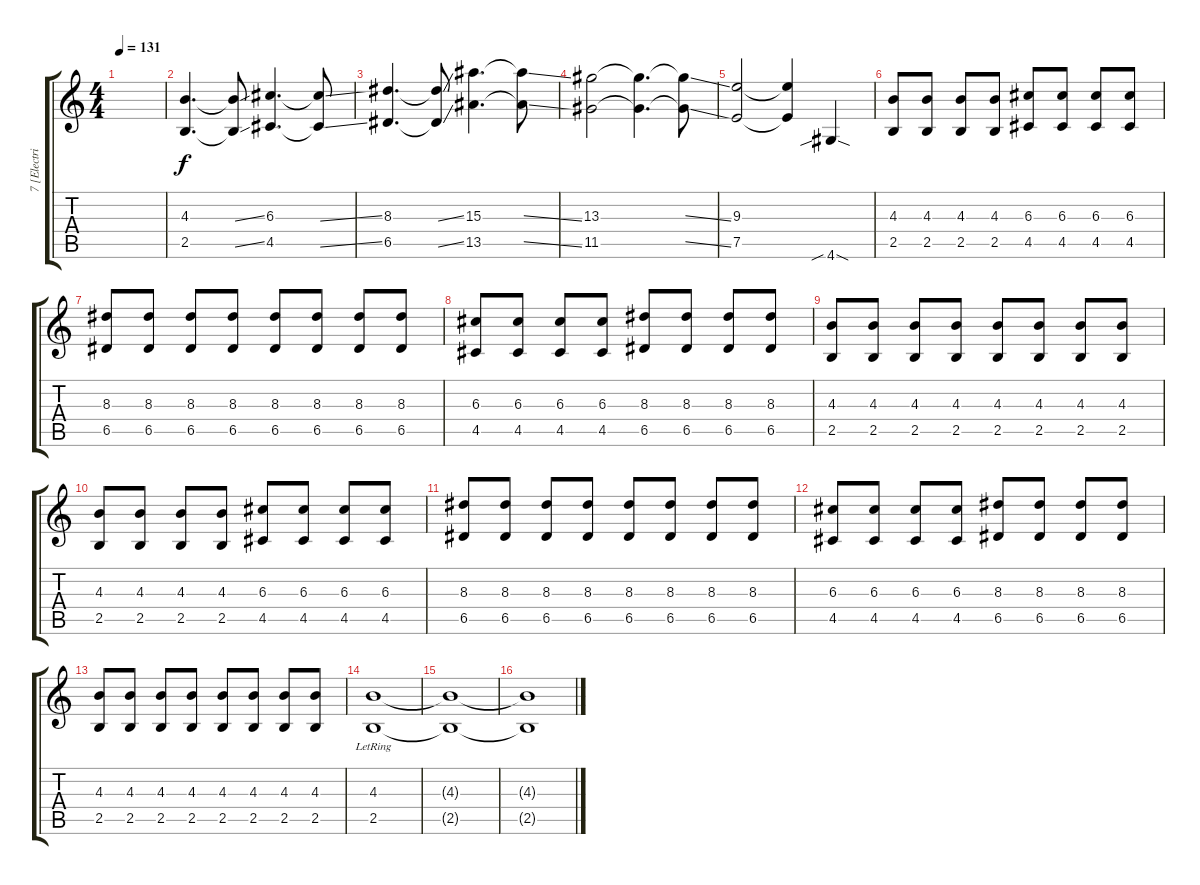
\track ("7 [Electric - Distortion]" "7 [Electri") {instrument overdrivenguitar}
\staff {score tabs}
\tuning (E4 B3 G3 D3 A2 E2) {hide}
\ts (4 4)
\tempo 131
\clef g2
\ks c
|
(4.3 2.5).4{d} (4.3{ss t} 2.5{ss t}).8 (6.3 4.5).4{d} (6.3{ss t} 4.5{ss t}).8 |
(8.3 6.5).4{d} (8.3{ss t} 6.5{ss t}).8 (15.3 13.5).4{d} (15.3{ss t} 13.5{ss t}).8 |
(13.3 11.5).2 (13.3{t} 11.5{t}).4{d} (13.3{ss t} 11.5{ss t}).8 |
(9.3 7.5).2 (9.3{t} 7.5{t}).4 4.6{sib sod}.4{volume 16} |
(4.3 2.5).8 (4.3 2.5).8 (4.3 2.5).8 (4.3 2.5).8 (6.3 4.5).8 (6.3 4.5).8 (6.3 4.5).8 (6.3 4.5).8 |
(8.3 6.5).8 (8.3 6.5).8 (8.3 6.5).8 (8.3 6.5).8 (8.3 6.5).8 (8.3 6.5).8 (8.3 6.5).8 (8.3 6.5).8 |
(6.3 4.5).8 (6.3 4.5).8 (6.3 4.5).8 (6.3 4.5).8 (8.3 6.5).8 (8.3 6.5).8 (8.3 6.5).8 (8.3 6.5).8 |
(4.3 2.5).8 (4.3 2.5).8 (4.3 2.5).8 (4.3 2.5).8 (4.3 2.5).8 (4.3 2.5).8 (4.3 2.5).8 (4.3 2.5).8 |
(4.3 2.5).8 (4.3 2.5).8 (4.3 2.5).8 (4.3 2.5).8 (6.3 4.5).8 (6.3 4.5).8 (6.3 4.5).8 (6.3 4.5).8 |
(8.3 6.5).8 (8.3 6.5).8 (8.3 6.5).8 (8.3 6.5).8 (8.3 6.5).8 (8.3 6.5).8 (8.3 6.5).8 (8.3 6.5).8 |
(6.3 4.5).8 (6.3 4.5).8 (6.3 4.5).8 (6.3 4.5).8 (8.3 6.5).8 (8.3 6.5).8 (8.3 6.5).8 (8.3 6.5).8 |
(4.3 2.5).8 (4.3 2.5).8 (4.3 2.5).8 (4.3 2.5).8 (4.3 2.5).8 (4.3 2.5).8 (4.3 2.5).8 (4.3 2.5).8 |
(4.3{lr} 2.5{lr}).1 |
(4.3{t} 2.5{t}).1 |
(4.3{t} 2.5{t}).1
